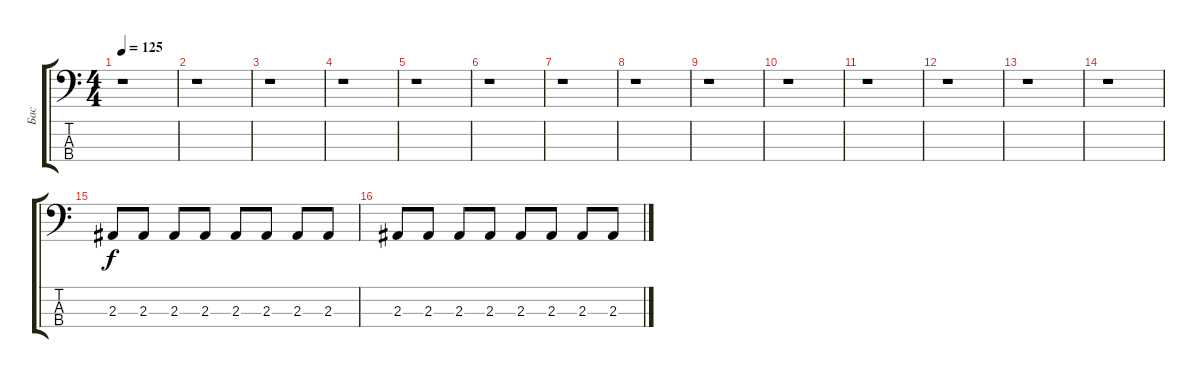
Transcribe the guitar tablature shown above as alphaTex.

\track ("Бас" "Бас") {instrument electricbassfinger}
\staff {score tabs}
\tuning (Gb2 Db2 Ab1 Db1) {hide}
\ts (4 4)
\tempo 125
\clef f4
\ks c
r.1{dy f} |
r.1 |
r.1 |
r.1 |
r.1 |
r.1 |
r.1 |
r.1 |
r.1 |
r.1 |
r.1 |
r.1 |
r.1 |
r.1 |
2.3.8 2.3.8 2.3.8 2.3.8 2.3.8 2.3.8 2.3.8 2.3.8 |
2.3.8 2.3.8 2.3.8 2.3.8 2.3.8 2.3.8 2.3.8 2.3.8
